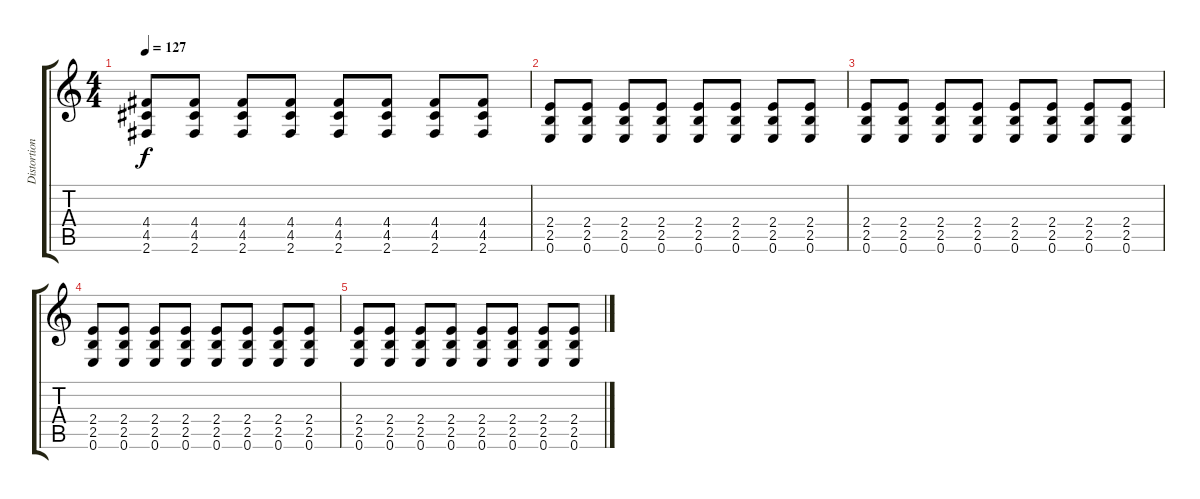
\track ("Distortion L" "Distortion") {instrument distortionguitar}
\staff {score tabs}
\tuning (E4 B3 G3 D3 A2 E2) {hide}
\ts (4 4)
\tempo 127
\clef g2
\ks c
(4.4 4.5 2.6).8{dy f} (4.4 4.5 2.6).8 (4.4 4.5 2.6).8 (4.4 4.5 2.6).8 (4.4 4.5 2.6).8 (4.4 4.5 2.6).8 (4.4 4.5 2.6).8 (4.4 4.5 2.6).8 |
(2.4 2.5 0.6).8 (2.4 2.5 0.6).8 (2.4 2.5 0.6).8 (2.4 2.5 0.6).8 (2.4 2.5 0.6).8 (2.4 2.5 0.6).8 (2.4 2.5 0.6).8 (2.4 2.5 0.6).8 |
(2.4 2.5 0.6).8 (2.4 2.5 0.6).8 (2.4 2.5 0.6).8 (2.4 2.5 0.6).8 (2.4 2.5 0.6).8 (2.4 2.5 0.6).8 (2.4 2.5 0.6).8 (2.4 2.5 0.6).8 |
(2.4 2.5 0.6).8 (2.4 2.5 0.6).8 (2.4 2.5 0.6).8 (2.4 2.5 0.6).8 (2.4 2.5 0.6).8 (2.4 2.5 0.6).8 (2.4 2.5 0.6).8 (2.4 2.5 0.6).8 |
(2.4 2.5 0.6).8 (2.4 2.5 0.6).8 (2.4 2.5 0.6).8 (2.4 2.5 0.6).8 (2.4 2.5 0.6).8 (2.4 2.5 0.6).8 (2.4 2.5 0.6).8 (2.4 2.5 0.6).8
